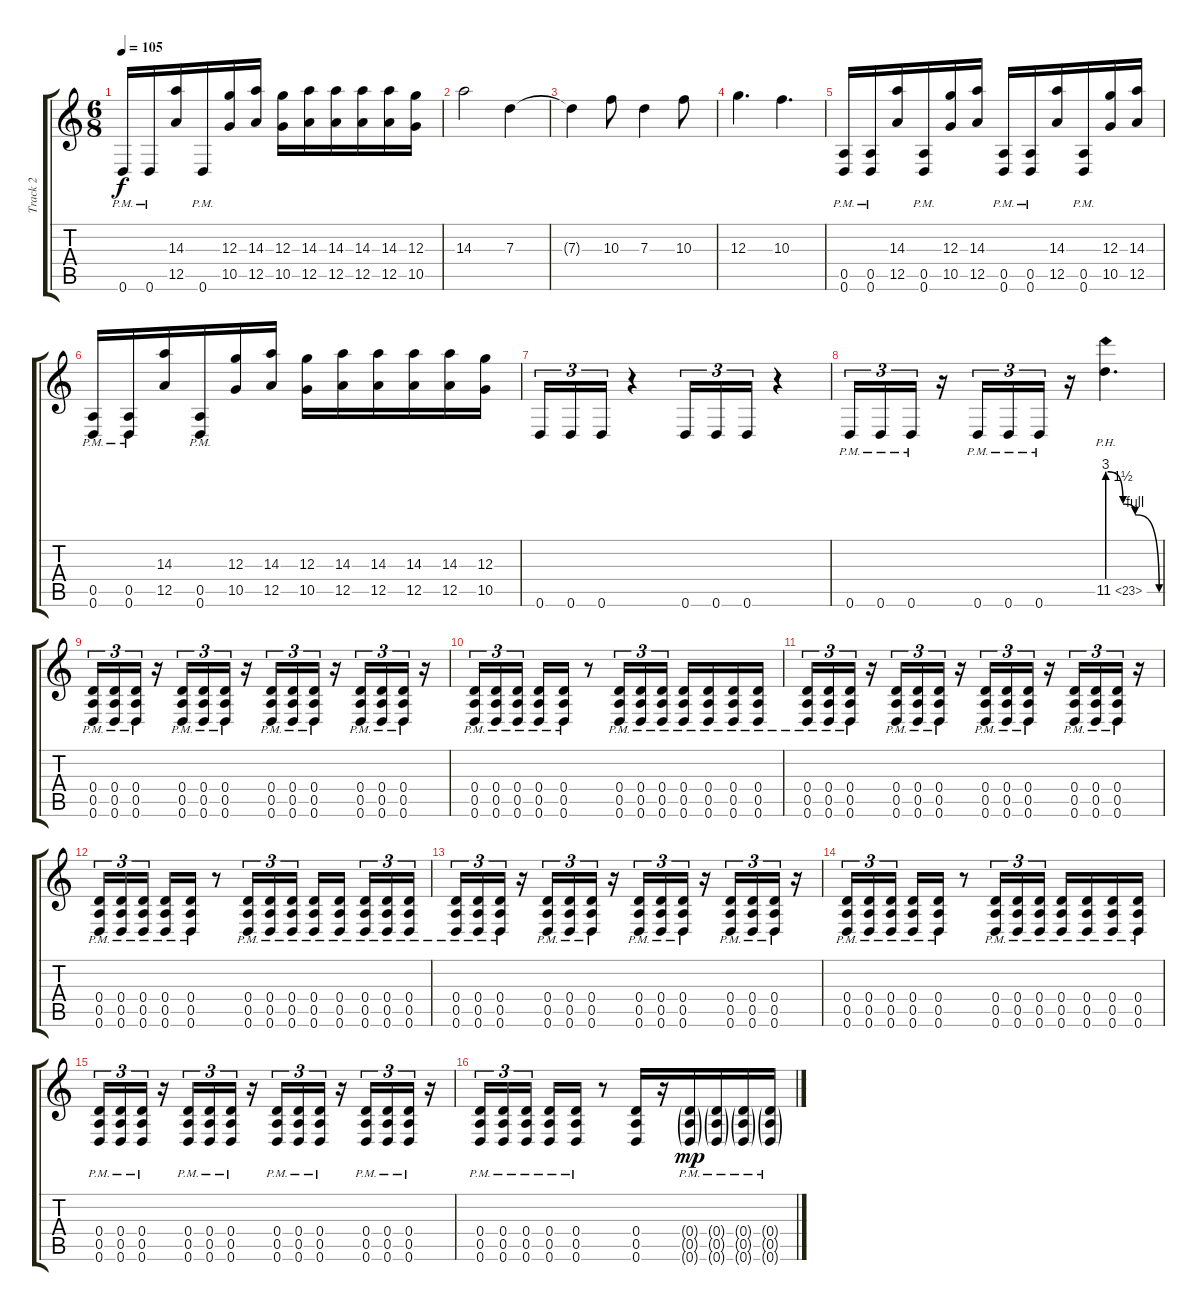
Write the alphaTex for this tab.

\track ("Track 2" "Track 2") {instrument distortionguitar}
\staff {score tabs}
\tuning (E4 B3 G3 D3 A2 D2) {hide}
\ts (6 8)
\tempo 105
\clef g2
\ks c
0.6{pm}.16{dy f} 0.6{pm}.16 (14.3 12.5).16 0.6{pm}.16 (12.3 10.5).16 (14.3 12.5).16 (12.3 10.5).16 (14.3 12.5).16 (14.3 12.5).16 (14.3 12.5).16 (14.3 12.5).16 (12.3 10.5).16 |
14.3.2 7.3.4 |
7.3{t}.4 10.3.8 7.3.4 10.3.8 |
12.3.4{d} 10.3.4{d} |
(0.5 0.6{pm}).16 (0.5 0.6{pm}).16 (14.3 12.5).16 (0.5 0.6{pm}).16 (12.3 10.5).16 (14.3 12.5).16 (0.5 0.6{pm}).16 (0.5 0.6{pm}).16 (14.3 12.5).16 (0.5 0.6{pm}).16 (12.3 10.5).16 (14.3 12.5).16 |
(0.5 0.6{pm}).16 (0.5 0.6{pm}).16 (14.3 12.5).16 (0.5 0.6{pm}).16 (12.3 10.5).16 (14.3 12.5).16 (12.3 10.5).16 (14.3 12.5).16 (14.3 12.5).16 (14.3 12.5).16 (14.3 12.5).16 (12.3 10.5).16 |
0.6.16{tu (3 2)} 0.6.16{tu (3 2)} 0.6.16{tu (3 2)} r.4 0.6.16{tu (3 2)} 0.6.16{tu (3 2)} 0.6.16{tu (3 2)} r.4 |
0.6{pm}.16{tu (3 2)} 0.6{pm}.16{tu (3 2)} 0.6{pm}.16{tu (3 2)} r.16 0.6{pm}.16{tu (3 2)} 0.6{pm}.16{tu (3 2)} 0.6{pm}.16{tu (3 2)} r.16 11.5{be (custom 0 12 18 6 32 4 60 0) ph 12}.4{d} |
(0.4{pm} 0.5{pm} 0.6{pm}).16{tu (3 2)} (0.4{pm} 0.5{pm} 0.6{pm}).16{tu (3 2)} (0.4{pm} 0.5{pm} 0.6{pm}).16{tu (3 2)} r.16 (0.4{pm} 0.5{pm} 0.6{pm}).16{tu (3 2)} (0.4{pm} 0.5{pm} 0.6{pm}).16{tu (3 2)} (0.4{pm} 0.5{pm} 0.6{pm}).16{tu (3 2)} r.16 (0.4{pm} 0.5{pm} 0.6{pm}).16{tu (3 2)} (0.4{pm} 0.5{pm} 0.6{pm}).16{tu (3 2)} (0.4{pm} 0.5{pm} 0.6{pm}).16{tu (3 2)} r.16 (0.4{pm} 0.5{pm} 0.6{pm}).16{tu (3 2)} (0.4{pm} 0.5{pm} 0.6{pm}).16{tu (3 2)} (0.4{pm} 0.5{pm} 0.6{pm}).16{tu (3 2)} r.16 |
(0.4{pm} 0.5{pm} 0.6{pm}).16{tu (3 2)} (0.4{pm} 0.5{pm} 0.6{pm}).16{tu (3 2)} (0.4{pm} 0.5{pm} 0.6{pm}).16{tu (3 2) beam splitsecondary} (0.4{pm} 0.5{pm} 0.6{pm}).16 (0.4{pm} 0.5{pm} 0.6{pm}).16 r.8 (0.4{pm} 0.5{pm} 0.6{pm}).16{tu (3 2)} (0.4{pm} 0.5{pm} 0.6{pm}).16{tu (3 2)} (0.4{pm} 0.5{pm} 0.6{pm}).16{tu (3 2) beam splitsecondary} (0.4{pm} 0.5{pm} 0.6{pm}).16 (0.4{pm} 0.5{pm} 0.6{pm}).16 (0.4{pm} 0.5{pm} 0.6{pm}).16 (0.4{pm} 0.5{pm} 0.6{pm}).16 |
(0.4{pm} 0.5{pm} 0.6{pm}).16{tu (3 2)} (0.4{pm} 0.5{pm} 0.6{pm}).16{tu (3 2)} (0.4{pm} 0.5{pm} 0.6{pm}).16{tu (3 2)} r.16 (0.4{pm} 0.5{pm} 0.6{pm}).16{tu (3 2)} (0.4{pm} 0.5{pm} 0.6{pm}).16{tu (3 2)} (0.4{pm} 0.5{pm} 0.6{pm}).16{tu (3 2)} r.16 (0.4{pm} 0.5{pm} 0.6{pm}).16{tu (3 2)} (0.4{pm} 0.5{pm} 0.6{pm}).16{tu (3 2)} (0.4{pm} 0.5{pm} 0.6{pm}).16{tu (3 2)} r.16 (0.4{pm} 0.5{pm} 0.6{pm}).16{tu (3 2)} (0.4{pm} 0.5{pm} 0.6{pm}).16{tu (3 2)} (0.4{pm} 0.5{pm} 0.6{pm}).16{tu (3 2)} r.16 |
(0.4{pm} 0.5{pm} 0.6{pm}).16{tu (3 2)} (0.4{pm} 0.5{pm} 0.6{pm}).16{tu (3 2)} (0.4{pm} 0.5{pm} 0.6{pm}).16{tu (3 2) beam splitsecondary} (0.4{pm} 0.5{pm} 0.6{pm}).16 (0.4{pm} 0.5{pm} 0.6{pm}).16 r.8 (0.4{pm} 0.5{pm} 0.6{pm}).16{tu (3 2)} (0.4{pm} 0.5{pm} 0.6{pm}).16{tu (3 2)} (0.4{pm} 0.5{pm} 0.6{pm}).16{tu (3 2) beam splitsecondary} (0.4{pm} 0.5{pm} 0.6{pm}).16 (0.4{pm} 0.5{pm} 0.6{pm}).16{beam splitsecondary} (0.4{pm} 0.5{pm} 0.6{pm}).16{tu (3 2)} (0.4{pm} 0.5{pm} 0.6{pm}).16{tu (3 2)} (0.4{pm} 0.5{pm} 0.6{pm}).16{tu (3 2)} |
(0.4{pm} 0.5{pm} 0.6{pm}).16{tu (3 2)} (0.4{pm} 0.5{pm} 0.6{pm}).16{tu (3 2)} (0.4{pm} 0.5{pm} 0.6{pm}).16{tu (3 2)} r.16 (0.4{pm} 0.5{pm} 0.6{pm}).16{tu (3 2)} (0.4{pm} 0.5{pm} 0.6{pm}).16{tu (3 2)} (0.4{pm} 0.5{pm} 0.6{pm}).16{tu (3 2)} r.16 (0.4{pm} 0.5{pm} 0.6{pm}).16{tu (3 2)} (0.4{pm} 0.5{pm} 0.6{pm}).16{tu (3 2)} (0.4{pm} 0.5{pm} 0.6{pm}).16{tu (3 2)} r.16 (0.4{pm} 0.5{pm} 0.6{pm}).16{tu (3 2)} (0.4{pm} 0.5{pm} 0.6{pm}).16{tu (3 2)} (0.4{pm} 0.5{pm} 0.6{pm}).16{tu (3 2)} r.16 |
(0.4{pm} 0.5{pm} 0.6{pm}).16{tu (3 2)} (0.4{pm} 0.5{pm} 0.6{pm}).16{tu (3 2)} (0.4{pm} 0.5{pm} 0.6{pm}).16{tu (3 2) beam splitsecondary} (0.4{pm} 0.5{pm} 0.6{pm}).16 (0.4{pm} 0.5{pm} 0.6{pm}).16 r.8 (0.4{pm} 0.5{pm} 0.6{pm}).16{tu (3 2)} (0.4{pm} 0.5{pm} 0.6{pm}).16{tu (3 2)} (0.4{pm} 0.5{pm} 0.6{pm}).16{tu (3 2) beam splitsecondary} (0.4{pm} 0.5{pm} 0.6{pm}).16 (0.4{pm} 0.5{pm} 0.6{pm}).16 (0.4{pm} 0.5{pm} 0.6{pm}).16 (0.4{pm} 0.5{pm} 0.6{pm}).16 |
(0.4{pm} 0.5{pm} 0.6{pm}).16{tu (3 2)} (0.4{pm} 0.5{pm} 0.6{pm}).16{tu (3 2)} (0.4{pm} 0.5{pm} 0.6{pm}).16{tu (3 2)} r.16 (0.4{pm} 0.5{pm} 0.6{pm}).16{tu (3 2)} (0.4{pm} 0.5{pm} 0.6{pm}).16{tu (3 2)} (0.4{pm} 0.5{pm} 0.6{pm}).16{tu (3 2)} r.16 (0.4{pm} 0.5{pm} 0.6{pm}).16{tu (3 2)} (0.4{pm} 0.5{pm} 0.6{pm}).16{tu (3 2)} (0.4{pm} 0.5{pm} 0.6{pm}).16{tu (3 2)} r.16 (0.4{pm} 0.5{pm} 0.6{pm}).16{tu (3 2)} (0.4{pm} 0.5{pm} 0.6{pm}).16{tu (3 2)} (0.4{pm} 0.5{pm} 0.6{pm}).16{tu (3 2)} r.16 |
(0.4{pm} 0.5{pm} 0.6{pm}).16{tu (3 2)} (0.4{pm} 0.5{pm} 0.6{pm}).16{tu (3 2)} (0.4{pm} 0.5{pm} 0.6{pm}).16{tu (3 2) beam splitsecondary} (0.4{pm} 0.5{pm} 0.6{pm}).16 (0.4{pm} 0.5{pm} 0.6{pm}).16 r.8 (0.4 0.5 0.6).16 r.16 (0.4{g pm} 0.5{g pm} 0.6{g pm}).16{dy mp} (0.4{g pm} 0.5{g pm} 0.6{g pm}).16 (0.4{g pm} 0.5{g pm} 0.6{g pm}).16 (0.4{g} 0.5{g} 0.6{g pm}).16
